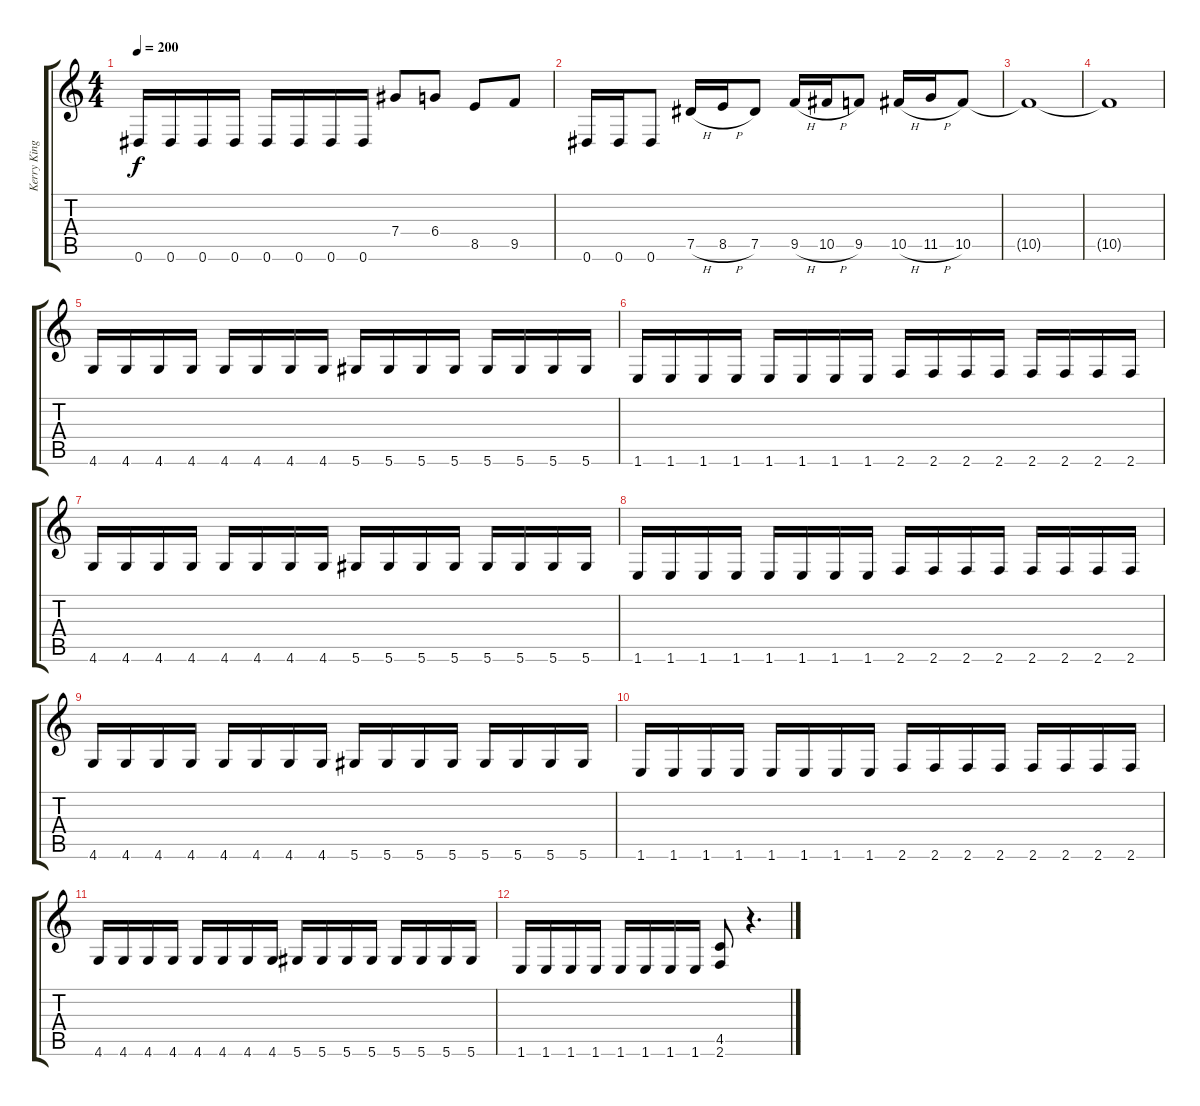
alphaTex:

\track ("Kerry King" "Kerry King") {instrument distortionguitar}
\staff {score tabs}
\tuning (Eb4 Bb3 Gb3 Db3 Ab2 Eb2) {hide}
\ts (4 4)
\tempo 200
\clef g2
\ks c
0.6.16{dy f} 0.6.16 0.6.16 0.6.16 0.6.16 0.6.16 0.6.16 0.6.16 7.4.8 6.4.8 8.5.8 9.5.8 |
0.6.16 0.6.16 0.6.8 7.5{h}.16 8.5{h}.16 7.5.8 9.5{h}.16 10.5{h}.16 9.5.8 10.5{h}.16 11.5{h}.16 10.5.8 |
10.5{t}.1 |
10.5{t}.1 |
4.6.16 4.6.16 4.6.16 4.6.16 4.6.16 4.6.16 4.6.16 4.6.16 5.6.16 5.6.16 5.6.16 5.6.16 5.6.16 5.6.16 5.6.16 5.6.16 |
1.6.16 1.6.16 1.6.16 1.6.16 1.6.16 1.6.16 1.6.16 1.6.16 2.6.16 2.6.16 2.6.16 2.6.16 2.6.16 2.6.16 2.6.16 2.6.16 |
4.6.16 4.6.16 4.6.16 4.6.16 4.6.16 4.6.16 4.6.16 4.6.16 5.6.16 5.6.16 5.6.16 5.6.16 5.6.16 5.6.16 5.6.16 5.6.16 |
1.6.16 1.6.16 1.6.16 1.6.16 1.6.16 1.6.16 1.6.16 1.6.16 2.6.16 2.6.16 2.6.16 2.6.16 2.6.16 2.6.16 2.6.16 2.6.16 |
4.6.16 4.6.16 4.6.16 4.6.16 4.6.16 4.6.16 4.6.16 4.6.16 5.6.16 5.6.16 5.6.16 5.6.16 5.6.16 5.6.16 5.6.16 5.6.16 |
1.6.16 1.6.16 1.6.16 1.6.16 1.6.16 1.6.16 1.6.16 1.6.16 2.6.16 2.6.16 2.6.16 2.6.16 2.6.16 2.6.16 2.6.16 2.6.16 |
4.6.16 4.6.16 4.6.16 4.6.16 4.6.16 4.6.16 4.6.16 4.6.16 5.6.16 5.6.16 5.6.16 5.6.16 5.6.16 5.6.16 5.6.16 5.6.16 |
1.6.16 1.6.16 1.6.16 1.6.16 1.6.16 1.6.16 1.6.16 1.6.16 (4.5 2.6).8 r.4{d}
